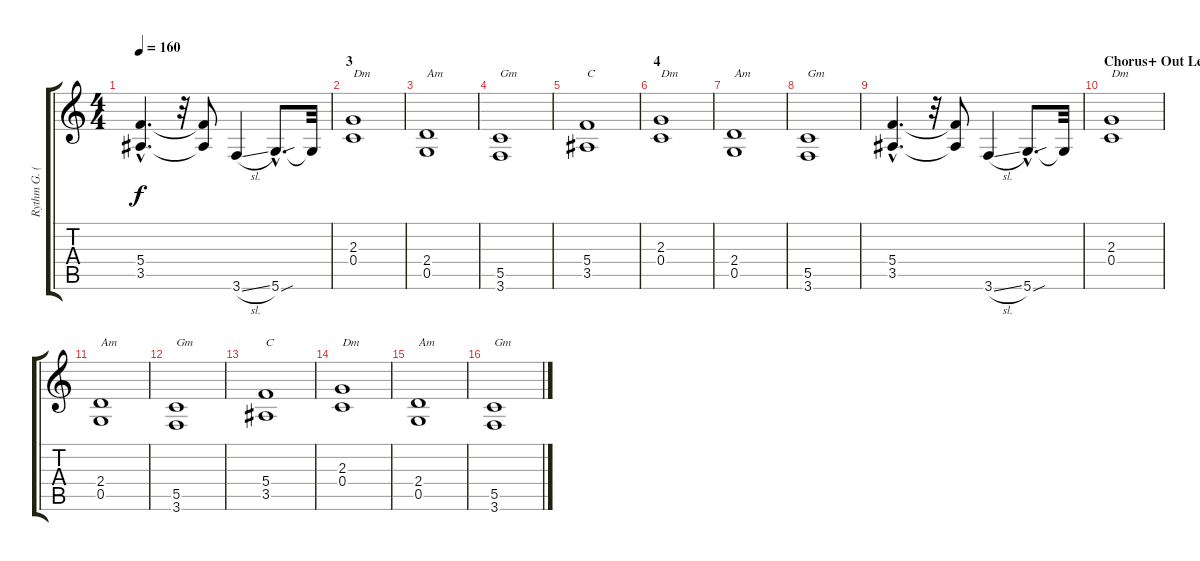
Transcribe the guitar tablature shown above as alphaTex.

\track ("Rythm G. (Sven Fischer)" "Rythm G. (") {instrument distortionguitar}
\staff {score tabs}
\tuning (D4 A3 F3 C3 G2 D2) {hide}
\ts (4 4)
\tempo 160
\clef g2
\ks c
(5.4{hac} 3.5{hac}).4{d dy f} r.32 (5.4{t} 3.5{t}).8 3.6{sl}.4 5.6{sou hac}.8{d} 5.6{t}.32 |
\section ("" "3")
(2.3 0.4).1{txt "Dm"} |
(2.4 0.5).1{txt "Am"} |
(5.5 3.6).1{txt "Gm"} |
(5.4 3.5).1{txt "C"} |
\section ("" "4")
(2.3 0.4).1{txt "Dm"} |
(2.4 0.5).1{txt "Am"} |
(5.5 3.6).1{txt "Gm"} |
(5.4{hac} 3.5{hac}).4{d} r.32 (5.4{t} 3.5{t}).8 3.6{sl}.4 5.6{sou hac}.8{d} 5.6{t}.32 |
\section ("" "Chorus+ Out Lead 1")
(2.3 0.4).1{txt "Dm"} |
(2.4 0.5).1{txt "Am"} |
(5.5 3.6).1{txt "Gm"} |
(5.4 3.5).1{txt "C"} |
(2.3 0.4).1{txt "Dm"} |
(2.4 0.5).1{txt "Am"} |
(5.5 3.6).1{txt "Gm"}
